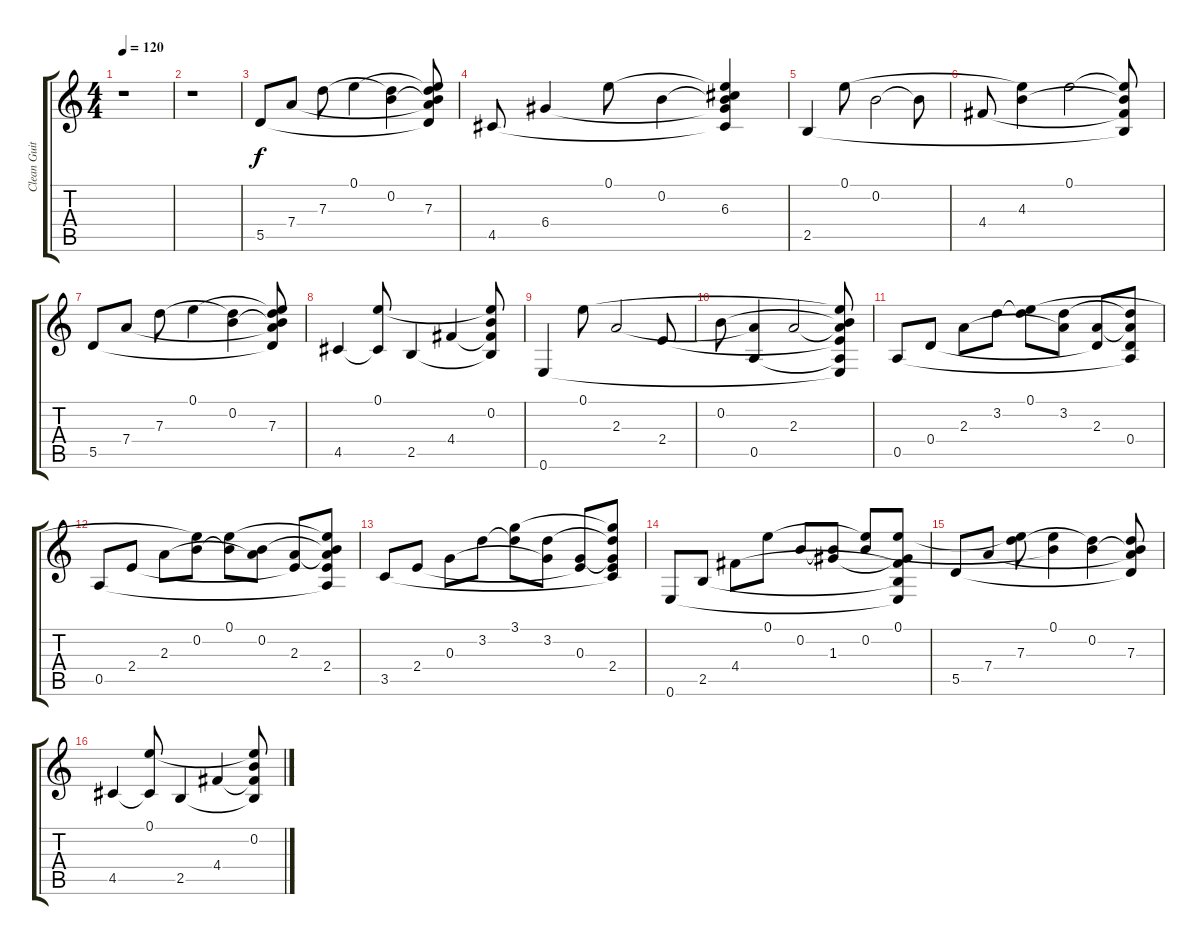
\track ("Clean Guitar" "Clean Guit") {instrument electricguitarjazz}
\staff {score tabs}
\tuning (E4 B3 G3 D3 A2 E2) {hide}
\ts (4 4)
\tempo 120
\clef g2
\ks c
r.1{dy f} |
r.1 |
5.5.8 7.4.8 7.3.8 0.1.4 (0.2 7.3{t}).4 (0.1{t} 0.2{t} 7.3 7.4{t} 5.5{t}).8 |
4.5.8 6.4.4 0.1.8 0.2.4 (0.1{t} 0.2{t} 6.3 6.4{t} 4.5{t}).4 |
2.5.4 0.1.8 0.2.2 0.2{t}.8 |
4.4.8 (0.1{t} 4.3).4 0.1.2 (0.1{t} 4.3{t} 4.4{t} 2.5{t}).8 |
5.5.8 7.4.8 7.3.8 0.1.4 (0.2 7.3{t}).4 (0.1{t} 0.2{t} 7.3 7.4{t} 5.5{t}).8 |
4.5.4 (0.1 4.5{t}).8 2.5.4 4.4.4 (0.1{t} 0.2 4.4{t} 2.5{t}).8 |
0.6.4 0.1.8 2.3.2 2.4.8 |
0.2.8 (2.3{t} 0.5).4 2.3.2 (0.1{t} 0.2{t} 2.3{t} 2.4{t} 0.5{t} 0.6{t}).8 |
0.5.8 0.4.8 2.3.8 3.2.8 (0.1 3.2{t}).8 (3.2 2.3{t}).8 (2.3 0.4{t}).8 (3.2{t} 2.3{t} 0.4 0.5{t}).8 |
0.5.8 2.4.8 2.3.8 (0.1{t} 0.2).8 (0.1 0.2{t}).8 (0.2 2.3{t}).8 (2.3 2.4{t}).8 (0.1{t} 0.2{t} 2.3{t} 2.4 0.5{t}).8 |
3.5.8 2.4.8 0.3.8 3.2.8 (3.1 3.2{t}).8 (3.2 0.3{t}).8 (0.3 2.4{t}).8 (3.1{t} 3.2{t} 0.3{t} 2.4 3.5{t}).8 |
0.6.8 2.5.8 4.4.8 0.1.8 0.2.8 (0.2{t} 1.3).8 (0.1{t} 0.2).8 (0.1 1.3{t} 4.4{t} 2.5{t} 0.6{t}).8 |
5.5.8 7.4.8 (0.1{t} 7.3).8 (0.1 0.2{t}).4 (0.2 7.3{t}).4 (0.2{t} 7.3 7.4{t} 5.5{t}).8 |
4.5.4 (0.1 4.5{t}).8 2.5.4 4.4.4 (0.1{t} 0.2 4.4{t} 2.5{t}).8
